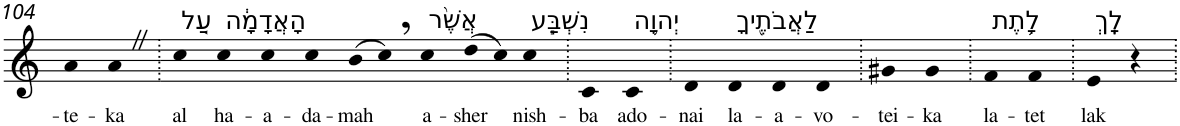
**kern	**text
*part1	*part1
*staff1	*staff1
*I"Piano	*
*I'Pno	*
!!LO:PB:g=z
*clefG2	*
*k[]	*
=104	=104
!	!LO:LY:b
4a	-te-
!	!LO:LY:b
4aZ	-ka
=105.	=105.
!LO:TX:a:t=עַ֚ל	!
!	!LO:LY:b
4cc	al
!LO:TX:a:t=הָאֲדָמָ֔ה	!
!	!LO:LY:b
4cc	ha-
!	!LO:LY:b
4cc	-a-
!	!LO:LY:b
4cc	-da-
!	!LO:LY:b
(8b	-mah
8cc,)	.
!LO:TX:a:t=אֲשֶׁ֨ר	!
!	!LO:LY:b
4cc	a-
!	!LO:LY:b
(8dd	-sher
8cc)	.
!LO:TX:a:t=נִשְׁבַּ֧ע	!
!	!LO:LY:b
4cc	nish-
=106.	=106.
!	!LO:LY:b
4c	-ba
!LO:TX:a:t=יְהוָ֛ה	!
!	!LO:LY:b
4c	ado-
=107.	=107.
!	!LO:LY:b
4d	-nai
!LO:TX:a:t=לַאֲבֹתֶ֖יךָ	!
!	!LO:LY:b
4d	la-
!	!LO:LY:b
4d	-a-
!	!LO:LY:b
4d	-vo-
=108.	=108.
!	!LO:LY:b
4g#X	-tei-
!	!LO:LY:b
4g#	-ka
=109.	=109.
!LO:TX:a:t=לָ֥תֶת	!
!	!LO:LY:b
4f	la-
!	!LO:LY:b
4f	-tet
=110.	=110.
!LO:TX:a:t=לָֽךְ	!
!	!LO:LY:b
4e	lak
4r	.
=.	=.
*-	*-
